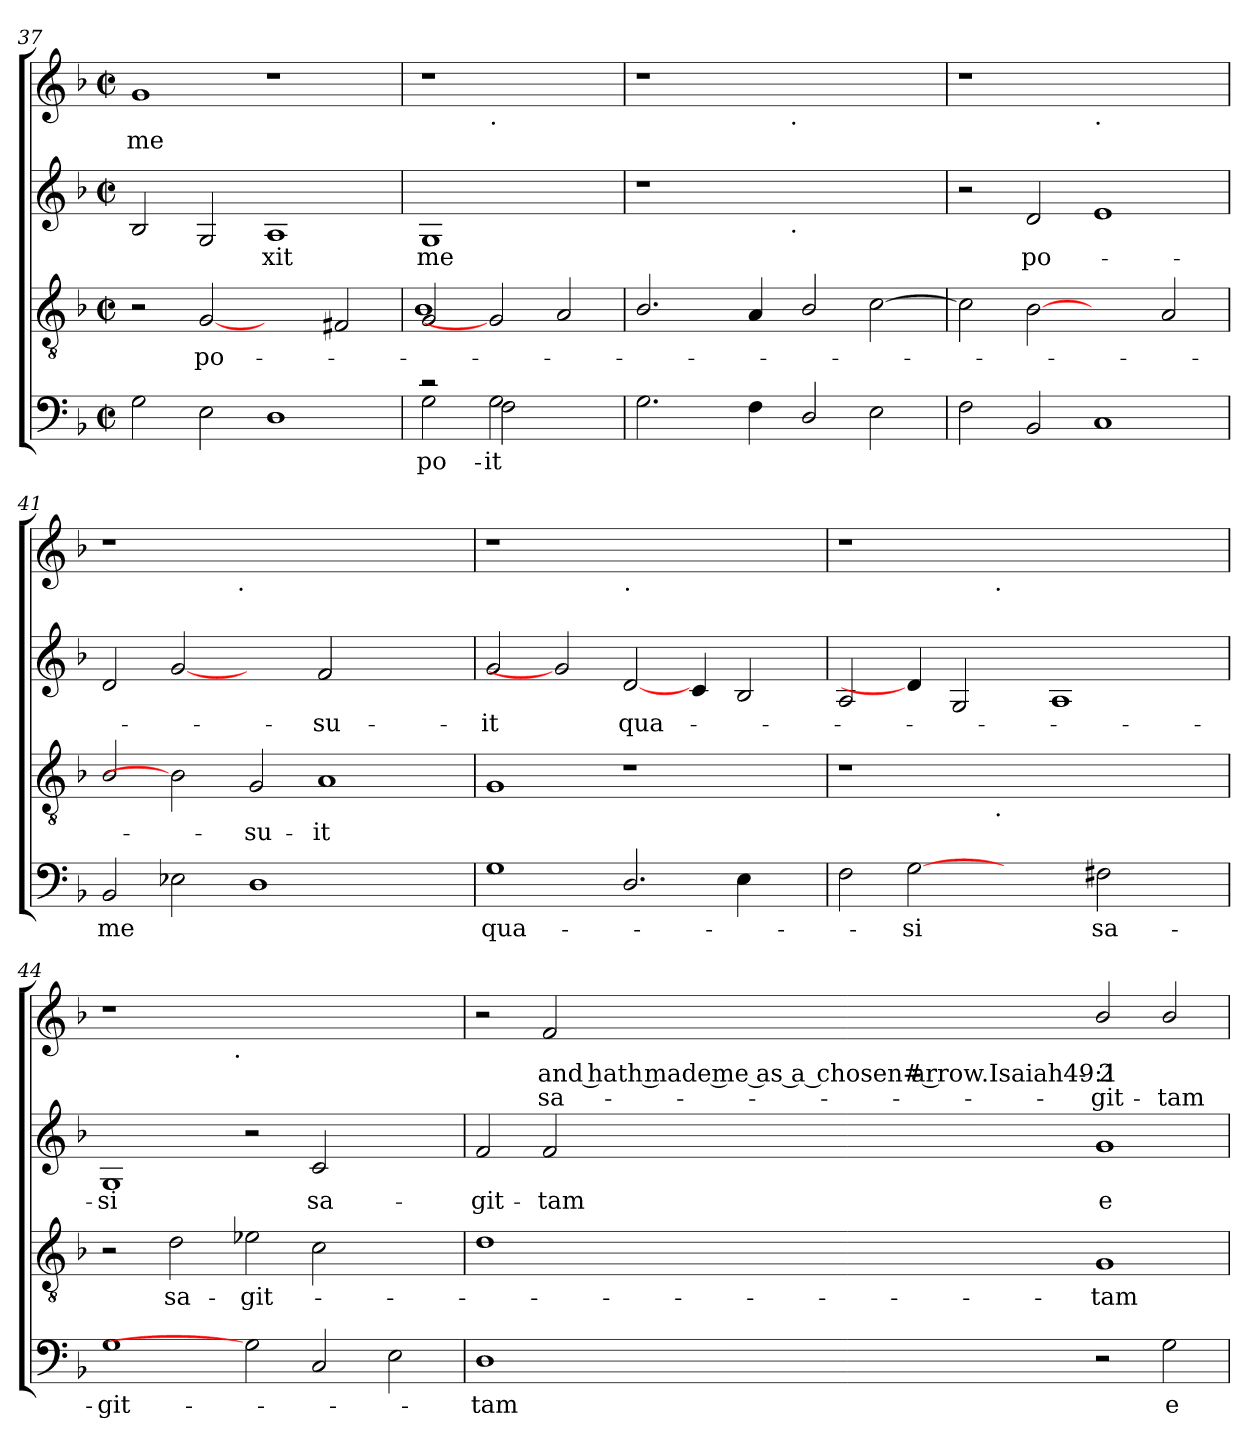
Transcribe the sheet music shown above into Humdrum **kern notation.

**kern	**text	**kern	**text	**kern	**text	**kern	**text	**text
*part4	*part4	*part3	*part3	*part2	*part2	*part1	*part1	*part1
*staff4	*staff4	*staff3	*staff3	*staff2	*staff2	*staff1	*staff1	*staff1
*clefF4	*	*clefGv2	*	*clefG2	*	*clefG2	*	*
*k[b-]	*	*k[b-]	*	*k[b-]	*	*k[b-]	*	*
*F:	*	*F:	*	*F:	*	*F:	*	*
*M2/2	*	*M2/2	*	*M2/2	*	*M2/2	*	*
*met(c|)	*	*met(c|)	*	*met(c|)	*	*met(c|)	*	*
=37	=37	=37	=37	=37	=37	=37	=37	=37
!	!	!	!	!	!	!	!LO:LY:b	!
2G\	.	2r	.	2B-/	.	1g	me	.
!	!	!	!LO:LY:b	!	!	!	!	!
2E\	.	[2G	po-	2G/	.	.	.	.
!	!	!	!	!	!LO:LY:b	!	!	!
1D	.	2ryy	.	1A	-xit	1r	.	.
.	.	2F#/	.	.	.	.	.	.
=38	=38	=38	=38	=38	=38	=38	=38	=38
*^	*	*	*	*	*	*	*	*
!	!	!LO:LY:b	!	!	!	!LO:LY:b	!	!	!
*	*	*	*^	*	*	*	*^	*	*
2rc	2G\	-po-	2G/	1B-	.	1G	me	1r	2ryy	.	.
!	!	!	!	!	!	!	!	!	!LO:TX:b:t=.	!	!
!	!	!LO:LY:b	!	!	!	!	!	!	!	!	!
!	!	!LO:LY:b	!	!	!	!	!	!	!	!	!
2G\	2F\	-it	2G]	.	.	.	.	.	1ryy	.	.
2ryy	2ryy	.	2A/	2ryy	.	2ryy	.	2ryy	.	.	.
*v	*v	*	*	*	*	*	*	*	*	*	*
*	*	*v	*v	*	*	*	*	*	*	*
=39	=39	=39	=39	=39	=39	=39	=39	=39	=39
*	*	*	*	*^	*	*	*	*	*
2.G\	.	2.B-/	.	1r	2ryy	.	1r	2ryy	.	.
.	.	.	.	.	4...ryy	.	.	4...ryy	.	.
4F\	.	4A/	.	.	.	.	.	.	.	.
!	!	!	!	!	!	!	!	!LO:TX:b:t=.	!	!
!	!	!	!	!	!LO:TX:b:t=.	!	!	!	!	!
.	.	.	.	.	1ryy	.	.	1ryy	.	.
2D/	.	2B-/	.	1ryy	.	.	1ryy	.	.	.
2E\	.	[<2c\	.	.	.	.	.	.	.	.
.	.	.	.	.	32ryy	.	.	32ryy	.	.
*	*	*	*	*v	*v	*	*	*	*	*
*	*	*	*	*	*	*v	*v	*	*
!!LO:LB:g=z
=40	=40	=40	=40	=40	=40	=40	=40	=40
2F\	.	2c\]	.	2r	.	1r	.	.
!	!	!	!	!	!LO:LY:b	!	!	!
2BB-/	.	[2B-	.	2d/	po-	.	.	.
!	!	!	!	!	!	!LO:TX:b:t=.	!	!
1C	.	2ryy	.	1e	.	1ryy	.	.
.	.	2A/	.	.	.	.	.	.
=41	=41	=41	=41	=41	=41	=41	=41	=41
!	!LO:LY:b	!	!	!	!	!	!	!
*	*	*	*	*	*	*^	*	*
2BB-/	me	2B-/	.	2d/	.	1r	2ryy	.	.
2E-X\	.	2B-]	.	[2g	.	.	4...ryy	.	.
!	!	!	!	!	!	!	!LO:TX:b:t=.	!	!
.	.	.	.	.	.	.	1ryy	.	.
!	!	!	!LO:LY:b	!	!	!	!	!	!
1D	.	2G/	-su-	2ryy	.	1.ryy	.	.	.
!	!	!	!LO:LY:b	!	!LO:LY:b	!	!	!	!
.	.	1A	-it	2f/	-su-	.	.	.	.
.	.	.	.	.	.	.	2ryy	.	.
2ryy	.	.	.	2ryy	.	.	.	.	.
.	.	.	.	.	.	.	32ryy	.	.
=42	=42	=42	=42	=42	=42	=42	=42	=42	=42
!	!LO:LY:b	!	!	!	!LO:LY:b	!	!	!	!
*	*	*	*	*	*	*v	*v	*	*
1G	qua-	1G	.	2g/	-it	1r	.	.
.	.	.	.	2g]	.	.	.	.
!	!	!	!	!	!	!LO:TX:b:t=.	!	!
!	!	!	!	!	!LO:LY:b	!	!	!
2.D/	.	1r	.	[2d/	qua-	1ryy	.	.
.	.	.	.	4c/	.	.	.	.
4E\	.	.	.	2B-/	.	.	.	.
4ryy	.	4ryy	.	.	.	4ryy	.	.
=43	=43	=43	=43	=43	=43	=43	=43	=43
*	*	*^	*	*	*	*^	*	*
2F\	.	1r	2ryy	.	2A/	.	1r	2ryy	.	.
!	!LO:LY:b	!	!	!	!	!	!	!	!	!
[2G	-si	.	4...ryy	.	4d/]	.	.	4...ryy	.	.
.	.	.	.	.	2G/	.	.	.	.	.
!	!	!	!	!	!	!	!	!LO:TX:b:t=.	!	!
!	!	!	!LO:TX:b:t=.	!	!	!	!	!	!	!
.	.	.	1ryy	.	.	.	.	1ryy	.	.
2ryy	.	1ryy	.	.	.	.	1ryy	.	.	.
.	.	.	.	.	1A	.	.	.	.	.
!	!LO:LY:b	!	!	!	!	!	!	!	!	!
2F#\	sa-	.	.	.	.	.	.	.	.	.
.	.	.	4ryy	.	.	.	.	4ryy	.	.
4ryy	.	4ryy	.	.	.	.	4ryy	.	.	.
.	.	.	32ryy	.	.	.	.	32ryy	.	.
=44	=44	=44	=44	=44	=44	=44	=44	=44	=44	=44
!	!LO:LY:b	!	!	!	!	!LO:LY:b	!	!	!	!
*	*	*v	*v	*	*	*	*	*	*	*
1G	-git-	2r	.	1G	-si	1r	2ryy	.	.
!	!	!	!LO:LY:b	!	!	!	!	!	!
.	.	2d\	sa-	.	.	.	4...ryy	.	.
!	!	!	!	!	!	!	!LO:TX:b:t=.	!	!
.	.	.	.	.	.	.	1ryy	.	.
!	!	!	!LO:LY:b	!	!	!	!	!	!
2G]	.	2e-\	-git-	2r	.	1.ryy	.	.	.
!	!	!	!	!	!LO:LY:b	!	!	!	!
2C/	.	2c\	.	2c/	sa-	.	.	.	.
.	.	.	.	.	.	.	2ryy	.	.
2E\	.	2ryy	.	2ryy	.	.	.	.	.
.	.	.	.	.	.	.	32ryy	.	.
=45	=45	=45	=45	=45	=45	=45	=45	=45	=45
!	!LO:LY:b	!	!	!	!LO:LY:b	!	!	!	!
*	*	*	*	*	*	*v	*v	*	*
1D	-tam	1d	.	2f/	-git-	2r	.	.
!	!	!	!	!	!LO:LY:b:rj	!	!LO:LY:b:rj	!LO:LY:b:rj
.	.	.	.	2f/	-tam	2f/	and hath made me as a chosen# arrow.Isaiah49:1-	sa-
!	!	!	!LO:LY:b	!	!LO:LY:b:rj	!	!LO:LY:b:rj	!LO:LY:b:rj
2r	.	1G	-tam	1g	e-	2b-/	-2	-git-
!	!LO:LY:b	!	!	!	!	!	!	!LO:LY:b:rj
2G\	e-	.	.	.	.	2b-/	.	-tam
=	=	=	=	=	=	=	=	=
*-	*-	*-	*-	*-	*-	*-	*-	*-
